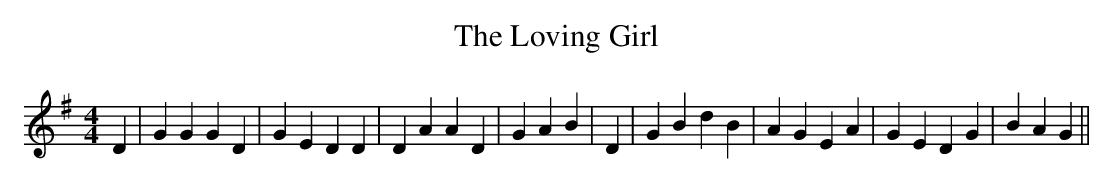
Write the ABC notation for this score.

X:1
T:The Loving Girl
M:4/4
L:1/4
K:G
 D| G G G D| G E D D| D A A D| G A B| D| G B d B| A G E A| G E D G|\
 B A G||
